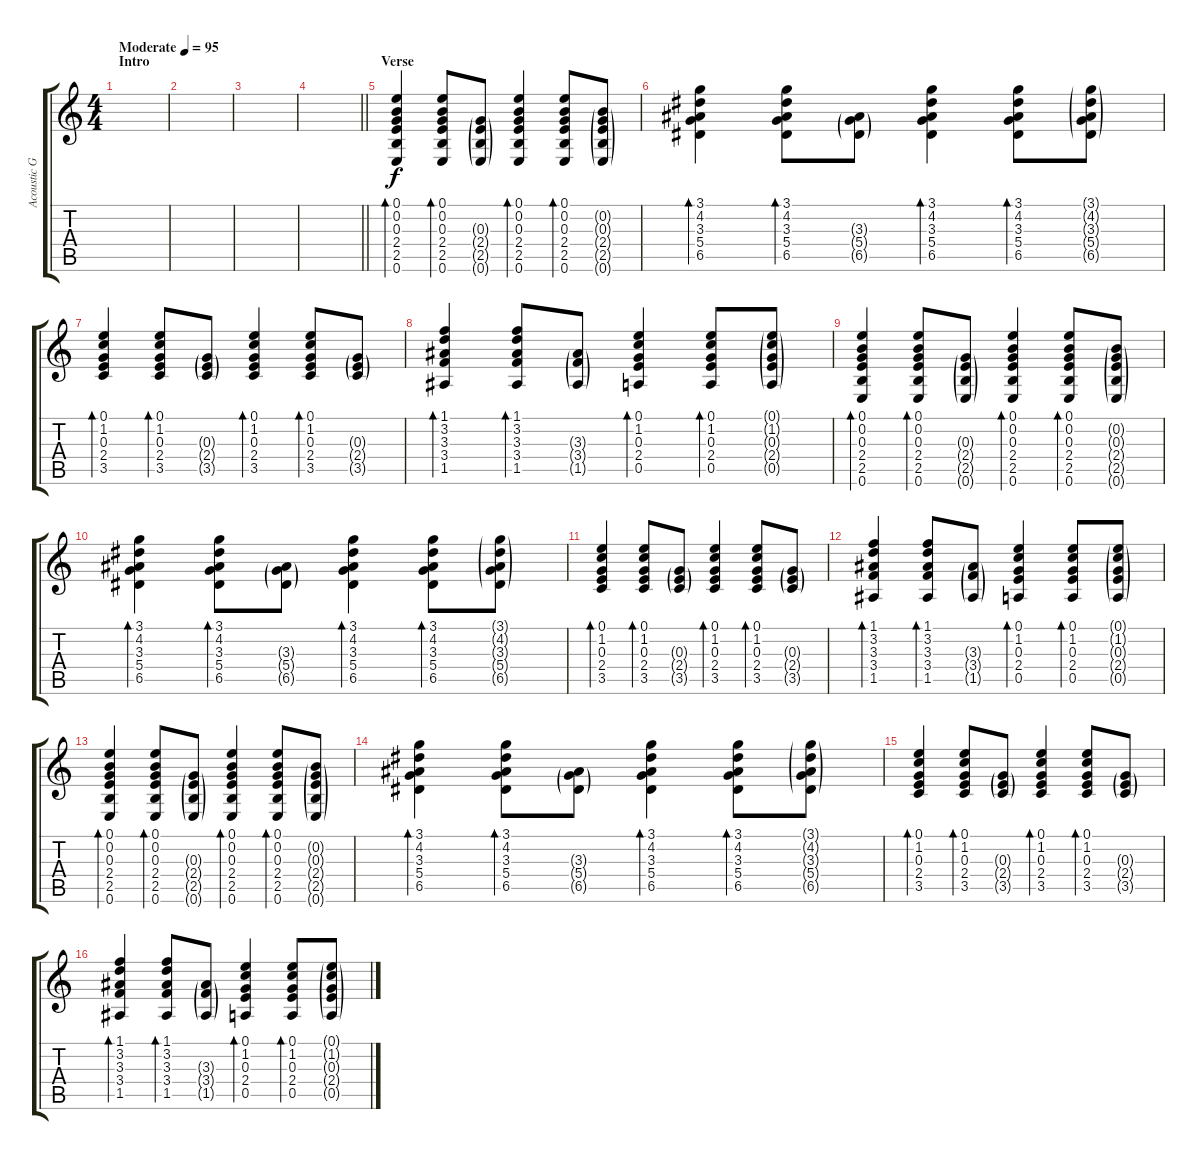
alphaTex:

\track ("Acoustic Guitar" "Acoustic G") {instrument acousticguitarsteel}
\staff {score tabs}
\tuning (E4 B3 G3 D3 A2 E2) {hide}
\ts (4 4)
\section ("" "Intro")
\tempo (95 "Moderate")
\clef g2
\ks c
|
|
|
\barLineRight lightlight
|
\section ("" "Verse")
(0.1 0.2 0.3 2.4 2.5 0.6).4{bd 60} (0.1 0.2 0.3 2.4 2.5 0.6).8{bd 60} (0.3{g} 2.4{g} 2.5{g} 0.6{g}).8 (0.1 0.2 0.3 2.4 2.5 0.6).4{bd 60} (0.1 0.2 0.3 2.4 2.5 0.6).8{bd 60} (0.2{g} 0.3{g} 2.4{g} 2.5{g} 0.6{g}).8 |
(3.1 4.2 3.3 5.4 6.5).4{bd 60} (3.1 4.2 3.3 5.4 6.5).8{bd 60} (3.3{g} 5.4{g} 6.5{g}).8 (3.1 4.2 3.3 5.4 6.5).4{bd 60} (3.1 4.2 3.3 5.4 6.5).8{bd 60} (3.1{g} 4.2{g} 3.3{g} 5.4{g} 6.5{g}).8 |
(0.1 1.2 0.3 2.4 3.5).4{bd 60} (0.1 1.2 0.3 2.4 3.5).8{bd 60} (0.3{g} 2.4{g} 3.5{g}).8 (0.1 1.2 0.3 2.4 3.5).4{bd 60} (0.1 1.2 0.3 2.4 3.5).8{bd 60} (0.3{g} 2.4{g} 3.5{g}).8 |
(1.1 3.2 3.3 3.4 1.5).4{bd 60} (1.1 3.2 3.3 3.4 1.5).8{bd 60} (3.3{g} 3.4{g} 1.5{g}).8 (0.1 1.2 0.3 2.4 0.5).4{bd 60} (0.1 1.2 0.3 2.4 0.5).8{bd 60} (0.1{g} 1.2{g} 0.3{g} 2.4{g} 0.5{g}).8 |
(0.1 0.2 0.3 2.4 2.5 0.6).4{bd 60} (0.1 0.2 0.3 2.4 2.5 0.6).8{bd 60} (0.3{g} 2.4{g} 2.5{g} 0.6{g}).8 (0.1 0.2 0.3 2.4 2.5 0.6).4{bd 60} (0.1 0.2 0.3 2.4 2.5 0.6).8{bd 60} (0.2{g} 0.3{g} 2.4{g} 2.5{g} 0.6{g}).8 |
(3.1 4.2 3.3 5.4 6.5).4{bd 60} (3.1 4.2 3.3 5.4 6.5).8{bd 60} (3.3{g} 5.4{g} 6.5{g}).8 (3.1 4.2 3.3 5.4 6.5).4{bd 60} (3.1 4.2 3.3 5.4 6.5).8{bd 60} (3.1{g} 4.2{g} 3.3{g} 5.4{g} 6.5{g}).8 |
(0.1 1.2 0.3 2.4 3.5).4{bd 60} (0.1 1.2 0.3 2.4 3.5).8{bd 60} (0.3{g} 2.4{g} 3.5{g}).8 (0.1 1.2 0.3 2.4 3.5).4{bd 60} (0.1 1.2 0.3 2.4 3.5).8{bd 60} (0.3{g} 2.4{g} 3.5{g}).8 |
(1.1 3.2 3.3 3.4 1.5).4{bd 60} (1.1 3.2 3.3 3.4 1.5).8{bd 60} (3.3{g} 3.4{g} 1.5{g}).8 (0.1 1.2 0.3 2.4 0.5).4{bd 60} (0.1 1.2 0.3 2.4 0.5).8{bd 60} (0.1{g} 1.2{g} 0.3{g} 2.4{g} 0.5{g}).8 |
(0.1 0.2 0.3 2.4 2.5 0.6).4{bd 60} (0.1 0.2 0.3 2.4 2.5 0.6).8{bd 60} (0.3{g} 2.4{g} 2.5{g} 0.6{g}).8 (0.1 0.2 0.3 2.4 2.5 0.6).4{bd 60} (0.1 0.2 0.3 2.4 2.5 0.6).8{bd 60} (0.2{g} 0.3{g} 2.4{g} 2.5{g} 0.6{g}).8 |
(3.1 4.2 3.3 5.4 6.5).4{bd 60} (3.1 4.2 3.3 5.4 6.5).8{bd 60} (3.3{g} 5.4{g} 6.5{g}).8 (3.1 4.2 3.3 5.4 6.5).4{bd 60} (3.1 4.2 3.3 5.4 6.5).8{bd 60} (3.1{g} 4.2{g} 3.3{g} 5.4{g} 6.5{g}).8 |
(0.1 1.2 0.3 2.4 3.5).4{bd 60} (0.1 1.2 0.3 2.4 3.5).8{bd 60} (0.3{g} 2.4{g} 3.5{g}).8 (0.1 1.2 0.3 2.4 3.5).4{bd 60} (0.1 1.2 0.3 2.4 3.5).8{bd 60} (0.3{g} 2.4{g} 3.5{g}).8 |
(1.1 3.2 3.3 3.4 1.5).4{bd 60} (1.1 3.2 3.3 3.4 1.5).8{bd 60} (3.3{g} 3.4{g} 1.5{g}).8 (0.1 1.2 0.3 2.4 0.5).4{bd 60} (0.1 1.2 0.3 2.4 0.5).8{bd 60} (0.1{g} 1.2{g} 0.3{g} 2.4{g} 0.5{g}).8
